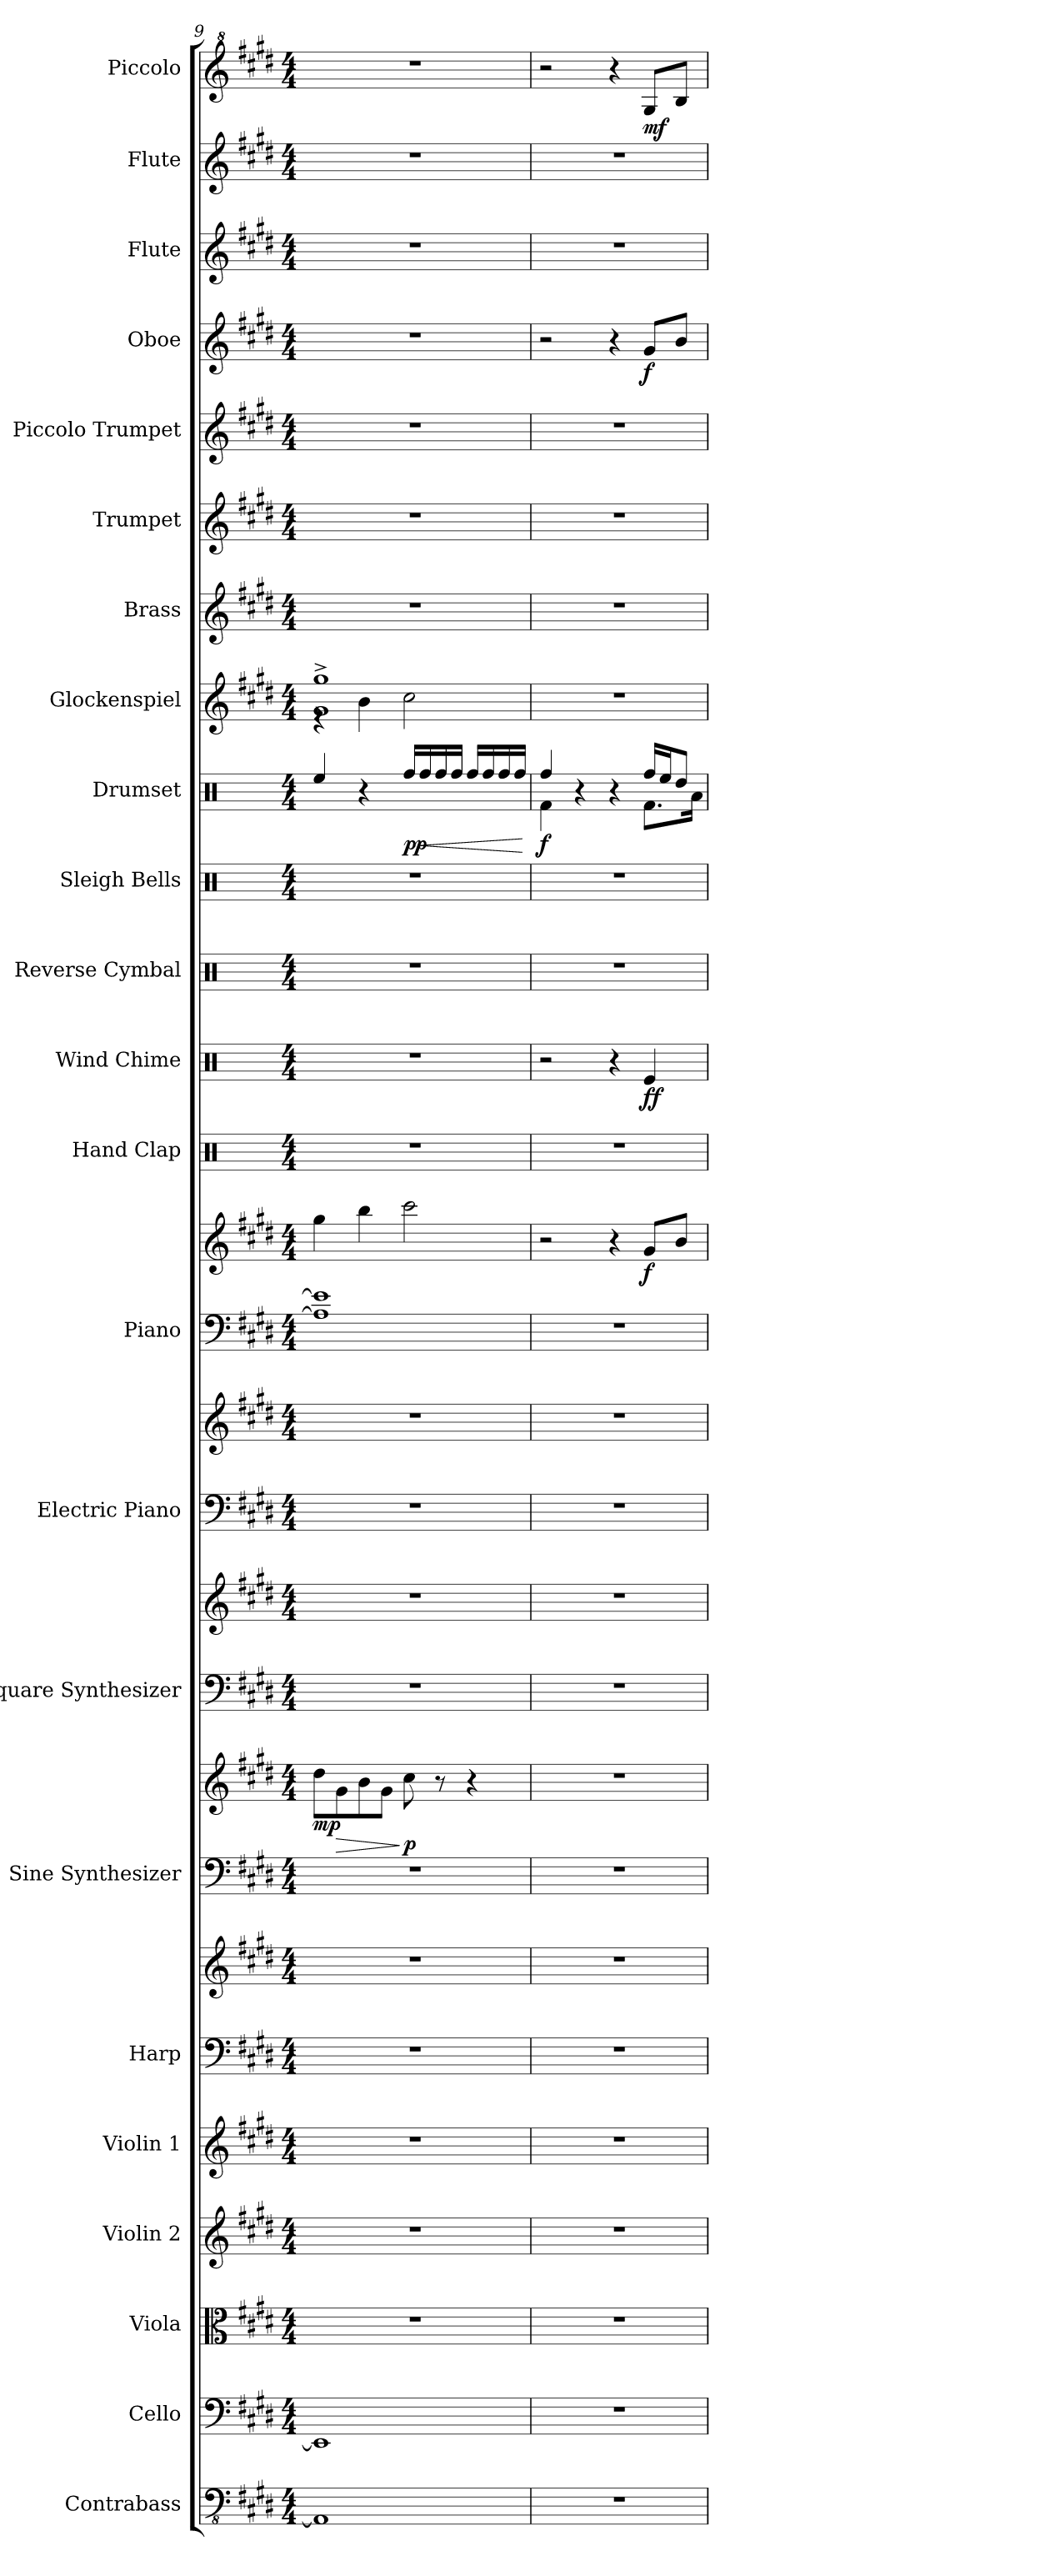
**kern	**kern	**kern	**kern	**kern	**kern	**kern	**kern	**kern	**dynam	**kern	**kern	**kern	**kern	**kern	**kern	**dynam	**kern	**kern	**dynam	**kern	**kern	**kern	**dynam	**kern	**kern	**kern	**kern	**kern	**dynam	**kern	**kern	**kern	**dynam
*part23	*part22	*part21	*part20	*part19	*part18	*part18	*part17	*part17	*part17	*part16	*part16	*part15	*part15	*part14	*part14	*part14	*part13	*part12	*part12	*part11	*part10	*part9	*part9	*part8	*part7	*part6	*part5	*part4	*part4	*part3	*part2	*part1	*part1
*staff28	*staff27	*staff26	*staff25	*staff24	*staff23	*staff22	*staff21	*staff20	*staff20/21	*staff19	*staff18	*staff17	*staff16	*staff15	*staff14	*staff14/15	*staff13	*staff12	*staff12	*staff11	*staff10	*staff9	*staff9	*staff8	*staff7	*staff6	*staff5	*staff4	*staff4	*staff3	*staff2	*staff1	*staff1
*I"Contrabass	*I"Cello	*I"Viola	*I"Violin 2	*I"Violin 1	*I"Harp	*	*I"Sine Synthesizer	*	*	*I"Square Synthesizer	*	*I"Electric Piano	*	*I"Piano	*	*	*I"Hand Clap	*I"Wind Chime	*	*I"Reverse Cymbal	*I"Sleigh Bells	*I"Drumset	*	*I"Glockenspiel	*I"Brass	*I"Trumpet	*I"Piccolo Trumpet	*I"Oboe	*	*I"Flute	*I"Flute	*I"Piccolo	*
*I'Cb.	*I'C.	*I'Vla.	*I'Vln. 2	*I'Vln. 1	*I'Hrp.	*	*I'Synth.	*	*	*I'Synth.	*	*I'El. Pno.	*	*I'Pno.	*	*	*I'Hd. Clp.	*I'Wnd. Chm.	*	*I'Rev. Cym.	*I'Sle. Be.	*I'Drs.	*	*I'Glk.	*I'Br.	*I'Tpt.	*I'P. Tpt.	*I'Ob.	*	*I'Fl.	*I'Fl.	*I'Picc.	*
*clefFv4	*clefF4	*clefC3	*clefG2	*clefG2	*clefF4	*clefG2	*clefF4	*clefG2	*	*clefF4	*clefG2	*clefF4	*clefG2	*clefF4	*clefG2	*	*clefX	*clefX	*	*clefX	*clefX	*clefX	*	*clefG2	*clefG2	*clefG2	*clefG2	*clefG2	*	*clefG2	*clefG2	*clefG^2	*
*	*	*	*	*	*	*	*	*	*	*	*	*	*	*	*	*	*	*	*	*	*	*	*	*ITrd-14c-24	*	*ITrd1c2	*ITrd-6c-10	*	*	*	*	*ITrd-7c-12	*
*k[f#c#g#d#]	*k[f#c#g#d#]	*k[f#c#g#d#]	*k[f#c#g#d#]	*k[f#c#g#d#]	*k[f#c#g#d#]	*k[f#c#g#d#]	*k[f#c#g#d#]	*k[f#c#g#d#]	*	*k[f#c#g#d#]	*k[f#c#g#d#]	*k[f#c#g#d#]	*k[f#c#g#d#]	*k[f#c#g#d#]	*k[f#c#g#d#]	*	*k[]	*k[]	*	*k[]	*k[]	*k[]	*	*k[f#c#g#d#]	*k[f#c#g#d#]	*k[f#c#]	*k[f#c#]	*k[f#c#g#d#]	*	*k[f#c#g#d#]	*k[f#c#g#d#]	*k[f#c#g#d#]	*
*M4/4	*M4/4	*M4/4	*M4/4	*M4/4	*M4/4	*M4/4	*M4/4	*M4/4	*	*M4/4	*M4/4	*M4/4	*M4/4	*M4/4	*M4/4	*	*M4/4	*M4/4	*	*M4/4	*M4/4	*M4/4	*	*M4/4	*M4/4	*M4/4	*M4/4	*M4/4	*	*M4/4	*M4/4	*M4/4	*
=9	=9	=9	=9	=9	=9	=9	=9	=9	=9	=9	=9	=9	=9	=9	=9	=9	=9	=9	=9	=9	=9	=9	=9	=9	=9	=9	=9	=9	=9	=9	=9	=9	=9
*	*	*	*	*	*	*	*	*	*	*	*	*	*	*	*	*	*	*	*	*	*	*	*	*^	*	*	*	*	*	*	*	*	*
!	!	!	!	!	!	!	!	!	!LO:DY:b	!	!	!	!	!	!	!	!	!	!	!	!	!	!	!	!	!	!	!	!	!	!	!	!	!
1AAA]	1EE]	1r	1r	1r	1r	1r	1r	8dd#\L	mp	1r	1r	1r	1r	1A] 1e]	4gg#\	.	1r	1r	.	1r	1r	4Ree/	.	1ggg#^ 1gggg#^	4re	1r	1r	1r	1r	.	1r	1r	1r	.
!	!	!	!	!	!	!	!	!	!LO:HP:b	!	!	!	!	!	!	!	!	!	!	!	!	!	!	!	!	!	!	!	!	!	!	!	!	!
.	.	.	.	.	.	.	.	8g#\	>	.	.	.	.	.	.	.	.	.	.	.	.	.	.	.	.	.	.	.	.	.	.	.	.	.
.	.	.	.	.	.	.	.	8b\	.	.	.	.	.	.	4bb\	.	.	.	.	.	.	4r	.	.	4bbb\	.	.	.	.	.	.	.	.	.
.	.	.	.	.	.	.	.	8g#\J	.	.	.	.	.	.	.	.	.	.	.	.	.	.	.	.	.	.	.	.	.	.	.	.	.	.
!	!	!	!	!	!	!	!	!	!LO:DY:n=1:b	!	!	!	!	!	!	!	!	!	!	!	!	!	!LO:DY:b	!	!	!	!	!	!	!	!	!	!	!
.	.	.	.	.	.	.	.	8cc#\	] p	.	.	.	.	.	2ccc#\	.	.	.	.	.	.	16Rff/LL	pp	.	2cccc#\	.	.	.	.	.	.	.	.	.
!	!	!	!	!	!	!	!	!	!	!	!	!	!	!	!	!	!	!	!	!	!	!	!LO:HP:b	!	!	!	!	!	!	!	!	!	!	!
.	.	.	.	.	.	.	.	.	.	.	.	.	.	.	.	.	.	.	.	.	.	16Rff/	<	.	.	.	.	.	.	.	.	.	.	.
.	.	.	.	.	.	.	.	8r	.	.	.	.	.	.	.	.	.	.	.	.	.	16Rff/	.	.	.	.	.	.	.	.	.	.	.	.
.	.	.	.	.	.	.	.	.	.	.	.	.	.	.	.	.	.	.	.	.	.	16Rff/JJ	.	.	.	.	.	.	.	.	.	.	.	.
.	.	.	.	.	.	.	.	4r	.	.	.	.	.	.	.	.	.	.	.	.	.	16Rff/LL	.	.	.	.	.	.	.	.	.	.	.	.
.	.	.	.	.	.	.	.	.	.	.	.	.	.	.	.	.	.	.	.	.	.	16Rff/	.	.	.	.	.	.	.	.	.	.	.	.
.	.	.	.	.	.	.	.	.	.	.	.	.	.	.	.	.	.	.	.	.	.	16Rff/	.	.	.	.	.	.	.	.	.	.	.	.
.	.	.	.	.	.	.	.	.	.	.	.	.	.	.	.	.	.	.	.	.	.	16Rff/JJ	.	.	.	.	.	.	.	.	.	.	.	.
*	*	*	*	*	*	*	*	*	*	*	*	*	*	*	*	*	*	*	*	*	*	*	*	*v	*v	*	*	*	*	*	*	*	*	*
.	.	.	.	.	.	.	.	.	.	.	.	.	.	.	.	.	.	.	.	.	.	.	[	.	.	.	.	.	.	.	.	.	.
=10	=10	=10	=10	=10	=10	=10	=10	=10	=10	=10	=10	=10	=10	=10	=10	=10	=10	=10	=10	=10	=10	=10	=10	=10	=10	=10	=10	=10	=10	=10	=10	=10	=10
*	*	*	*	*	*	*	*	*	*	*	*	*	*	*	*	*	*	*	*	*	*	*^	*	*	*	*	*	*	*	*	*	*	*
!	!	!	!	!	!	!	!	!	!	!	!	!	!	!	!	!	!	!	!	!	!	!	!	!LO:DY:b	!	!	!	!	!	!	!	!	!	!
1r	1r	1r	1r	1r	1r	1r	1r	1r	.	1r	1r	1r	1r	1r	2r	.	1r	2r	.	1r	1r	4Rff/	4Rf\	f	1r	1r	1r	1r	2r	.	1r	1r	2r	.
.	.	.	.	.	.	.	.	.	.	.	.	.	.	.	.	.	.	.	.	.	.	4r	4ryy	.	.	.	.	.	.	.	.	.	.	.
.	.	.	.	.	.	.	.	.	.	.	.	.	.	.	4r	.	.	4r	.	.	.	4r	4ryy	.	.	.	.	.	4r	.	.	.	4r	.
!	!	!	!	!	!	!	!	!	!	!	!	!	!	!	!	!LO:DY:b	!	!	!LO:DY:b	!	!	!	!	!	!	!	!	!	!	!LO:DY:b	!	!	!	!LO:DY:b
.	.	.	.	.	.	.	.	.	.	.	.	.	.	.	8g#/L	f	.	4Re/	ff	.	.	16Rff/LL	8.Rf\L	.	.	.	.	.	8g#/L	f	.	.	8gg#/L	mf
.	.	.	.	.	.	.	.	.	.	.	.	.	.	.	.	.	.	.	.	.	.	16Ree/J	.	.	.	.	.	.	.	.	.	.	.	.
.	.	.	.	.	.	.	.	.	.	.	.	.	.	.	8b/J	.	.	.	.	.	.	8Rdd/J	.	.	.	.	.	.	8b/J	.	.	.	8bb/J	.
.	.	.	.	.	.	.	.	.	.	.	.	.	.	.	.	.	.	.	.	.	.	.	16Ra\Jk	.	.	.	.	.	.	.	.	.	.	.
*	*	*	*	*	*	*	*	*	*	*	*	*	*	*	*	*	*	*	*	*	*	*v	*v	*	*	*	*	*	*	*	*	*	*	*
=	=	=	=	=	=	=	=	=	=	=	=	=	=	=	=	=	=	=	=	=	=	=	=	=	=	=	=	=	=	=	=	=	=
*-	*-	*-	*-	*-	*-	*-	*-	*-	*-	*-	*-	*-	*-	*-	*-	*-	*-	*-	*-	*-	*-	*-	*-	*-	*-	*-	*-	*-	*-	*-	*-	*-	*-
